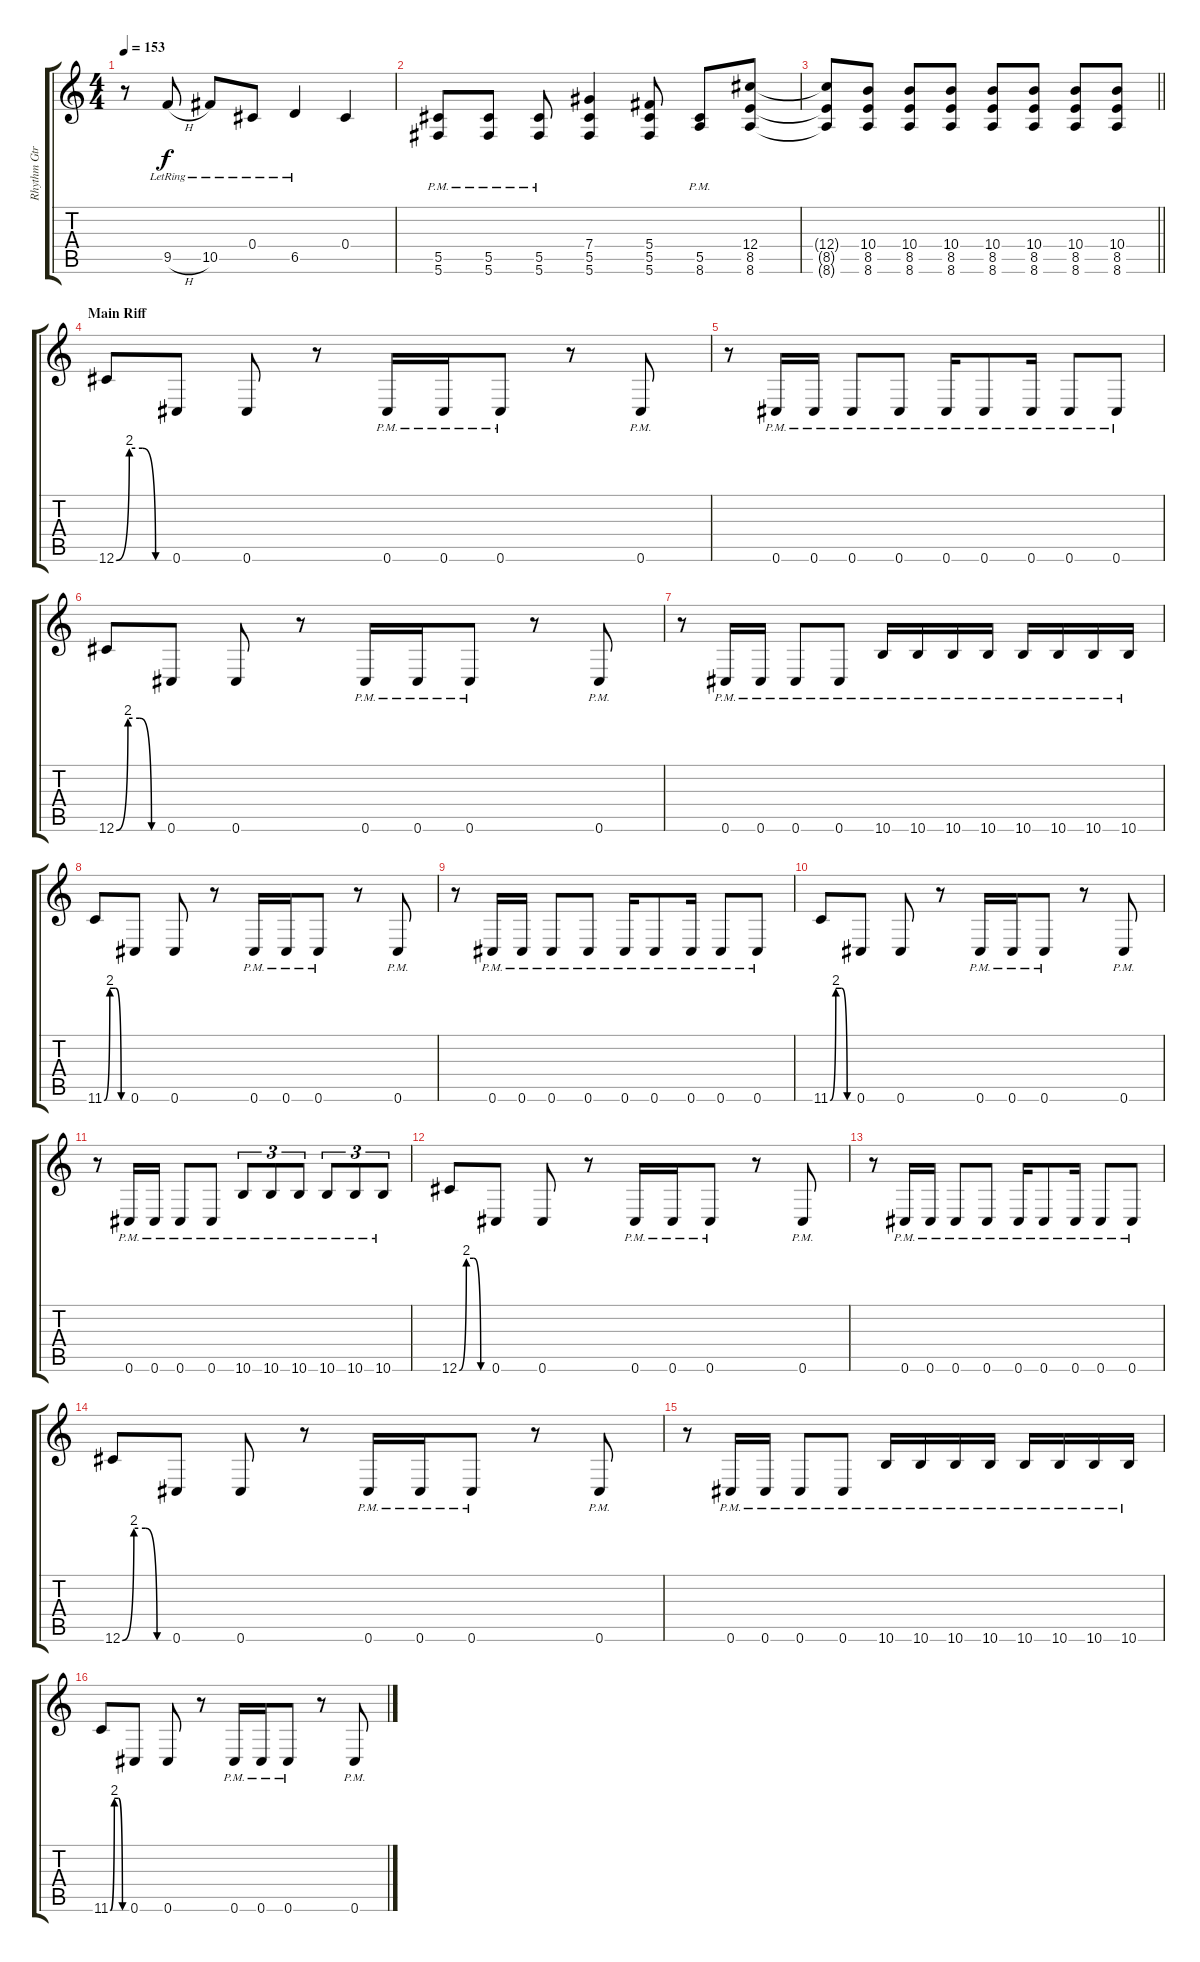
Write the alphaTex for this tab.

\track ("Rhythm Gtr R" "Rhythm Gtr") {instrument overdrivenguitar}
\staff {score tabs}
\tuning (Eb4 Bb3 Gb3 Db3 Ab2 Db2) {hide}
\ts (4 4)
\tempo 153
\clef g2
\ks c
r.8{dy f} 9.5{h lr}.8 10.5{lr}.8 0.4{lr}.8 6.5{lr}.4 0.4.4 |
(5.5{pm} 5.6{pm}).8 (5.5{pm} 5.6{pm}).8 (5.5{pm} 5.6{pm}).8 (7.4 5.5 5.6).4 (5.4 5.5 5.6).8 (5.5{pm} 8.6{pm}).8 (12.4 8.5 8.6).8 |
\barLineRight lightlight
(12.4{t} 8.5{t} 8.6{t}).8 (10.4 8.5 8.6).8 (10.4 8.5 8.6).8 (10.4 8.5 8.6).8 (10.4 8.5 8.6).8 (10.4 8.5 8.6).8 (10.4 8.5 8.6).8 (10.4 8.5 8.6).8 |
\section ("" "Main Riff")
12.6{be (custom 0 0 15 8 30 8 45 0 60 0)}.8 0.6.8 0.6.8 r.8 0.6{pm}.16 0.6{pm}.16 0.6{pm}.8 r.8 0.6{pm}.8 |
r.8 0.6{pm}.16 0.6{pm}.16 0.6{pm}.8 0.6{pm}.8 0.6{pm}.16 0.6{pm}.8 0.6{pm}.16 0.6{pm}.8 0.6{pm}.8 |
12.6{be (custom 0 0 15 8 30 8 45 0 60 0)}.8 0.6.8 0.6.8 r.8 0.6{pm}.16 0.6{pm}.16 0.6{pm}.8 r.8 0.6{pm}.8 |
r.8 0.6{pm}.16 0.6{pm}.16 0.6{pm}.8 0.6{pm}.8 10.6{pm}.16 10.6{pm}.16 10.6{pm}.16 10.6{pm}.16 10.6{pm}.16 10.6{pm}.16 10.6{pm}.16 10.6{pm}.16 |
11.6{be (custom 0 0 15 8 30 8 45 0 60 0)}.8 0.6.8 0.6.8 r.8 0.6{pm}.16 0.6{pm}.16 0.6{pm}.8 r.8 0.6{pm}.8 |
r.8 0.6{pm}.16 0.6{pm}.16 0.6{pm}.8 0.6{pm}.8 0.6{pm}.16 0.6{pm}.8 0.6{pm}.16 0.6{pm}.8 0.6{pm}.8 |
11.6{be (custom 0 0 15 8 30 8 45 0 60 0)}.8 0.6.8 0.6.8 r.8 0.6{pm}.16 0.6{pm}.16 0.6{pm}.8 r.8 0.6{pm}.8 |
r.8 0.6{pm}.16 0.6{pm}.16 0.6{pm}.8 0.6{pm}.8 10.6{pm}.8{tu (3 2)} 10.6{pm}.8{tu (3 2)} 10.6{pm}.8{tu (3 2)} 10.6{pm}.8{tu (3 2)} 10.6{pm}.8{tu (3 2)} 10.6{pm}.8{tu (3 2)} |
12.6{be (custom 0 0 15 8 30 8 45 0 60 0)}.8 0.6.8 0.6.8 r.8 0.6{pm}.16 0.6{pm}.16 0.6{pm}.8 r.8 0.6{pm}.8 |
r.8 0.6{pm}.16 0.6{pm}.16 0.6{pm}.8 0.6{pm}.8 0.6{pm}.16 0.6{pm}.8 0.6{pm}.16 0.6{pm}.8 0.6{pm}.8 |
12.6{be (custom 0 0 15 8 30 8 45 0 60 0)}.8 0.6.8 0.6.8 r.8 0.6{pm}.16 0.6{pm}.16 0.6{pm}.8 r.8 0.6{pm}.8 |
r.8 0.6{pm}.16 0.6{pm}.16 0.6{pm}.8 0.6{pm}.8 10.6{pm}.16 10.6{pm}.16 10.6{pm}.16 10.6{pm}.16 10.6{pm}.16 10.6{pm}.16 10.6{pm}.16 10.6{pm}.16 |
11.6{be (custom 0 0 15 8 30 8 45 0 60 0)}.8 0.6.8 0.6.8 r.8 0.6{pm}.16 0.6{pm}.16 0.6{pm}.8 r.8 0.6{pm}.8
